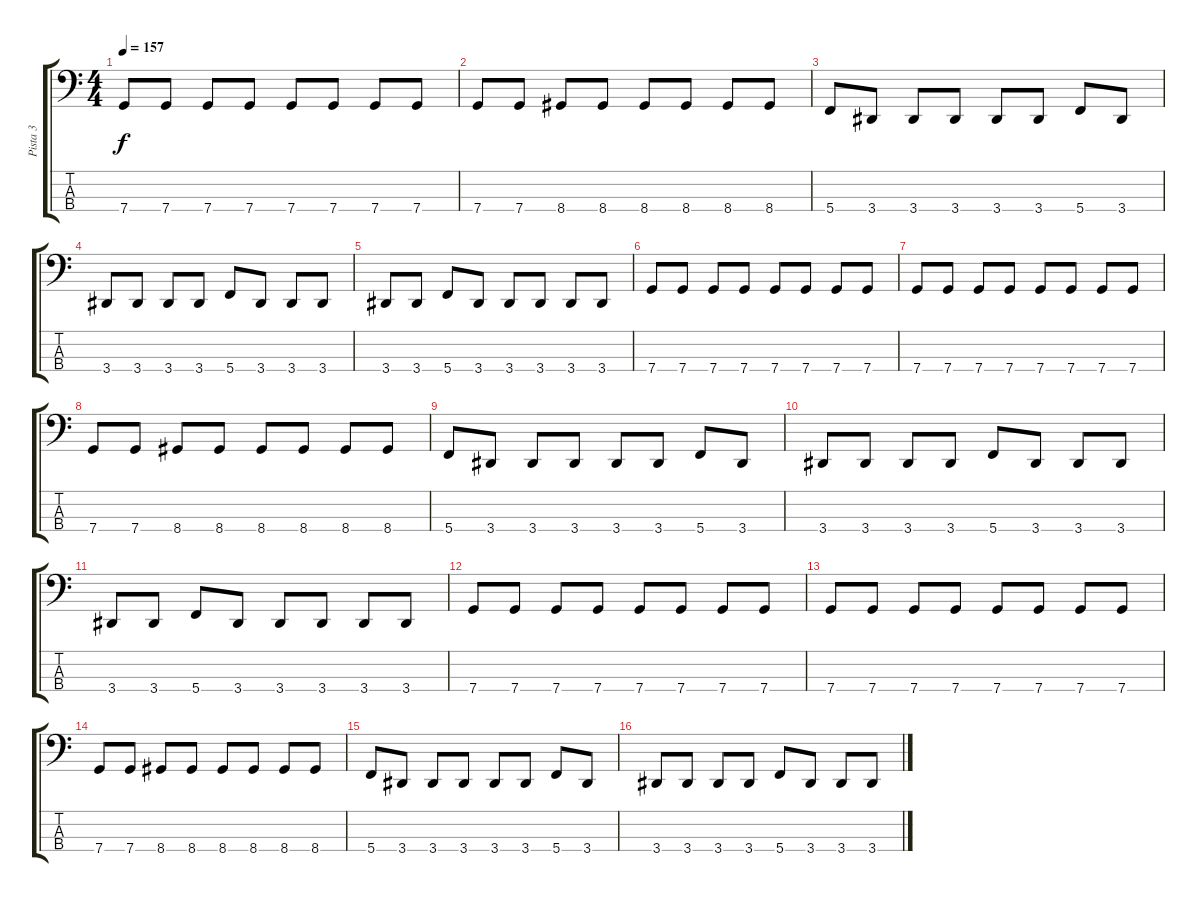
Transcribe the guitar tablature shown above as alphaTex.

\track ("Pista 3" "Pista 3") {instrument electricbassfinger}
\staff {score tabs}
\tuning (E2 C2 G1 C1) {hide}
\ts (4 4)
\tempo 157
\clef f4
\ks c
7.4.8{dy f} 7.4.8 7.4.8 7.4.8 7.4.8 7.4.8 7.4.8 7.4.8 |
7.4.8 7.4.8 8.4.8 8.4.8 8.4.8 8.4.8 8.4.8 8.4.8 |
5.4.8 3.4.8 3.4.8 3.4.8 3.4.8 3.4.8 5.4.8 3.4.8 |
3.4.8 3.4.8 3.4.8 3.4.8 5.4.8 3.4.8 3.4.8 3.4.8 |
3.4.8 3.4.8 5.4.8 3.4.8 3.4.8 3.4.8 3.4.8 3.4.8 |
7.4.8 7.4.8 7.4.8 7.4.8 7.4.8 7.4.8 7.4.8 7.4.8 |
7.4.8 7.4.8 7.4.8 7.4.8 7.4.8 7.4.8 7.4.8 7.4.8 |
7.4.8 7.4.8 8.4.8 8.4.8 8.4.8 8.4.8 8.4.8 8.4.8 |
5.4.8 3.4.8 3.4.8 3.4.8 3.4.8 3.4.8 5.4.8 3.4.8 |
3.4.8 3.4.8 3.4.8 3.4.8 5.4.8 3.4.8 3.4.8 3.4.8 |
3.4.8 3.4.8 5.4.8 3.4.8 3.4.8 3.4.8 3.4.8 3.4.8 |
7.4.8 7.4.8 7.4.8 7.4.8 7.4.8 7.4.8 7.4.8 7.4.8 |
7.4.8 7.4.8 7.4.8 7.4.8 7.4.8 7.4.8 7.4.8 7.4.8 |
7.4.8 7.4.8 8.4.8 8.4.8 8.4.8 8.4.8 8.4.8 8.4.8 |
5.4.8 3.4.8 3.4.8 3.4.8 3.4.8 3.4.8 5.4.8 3.4.8 |
3.4.8 3.4.8 3.4.8 3.4.8 5.4.8 3.4.8 3.4.8 3.4.8
